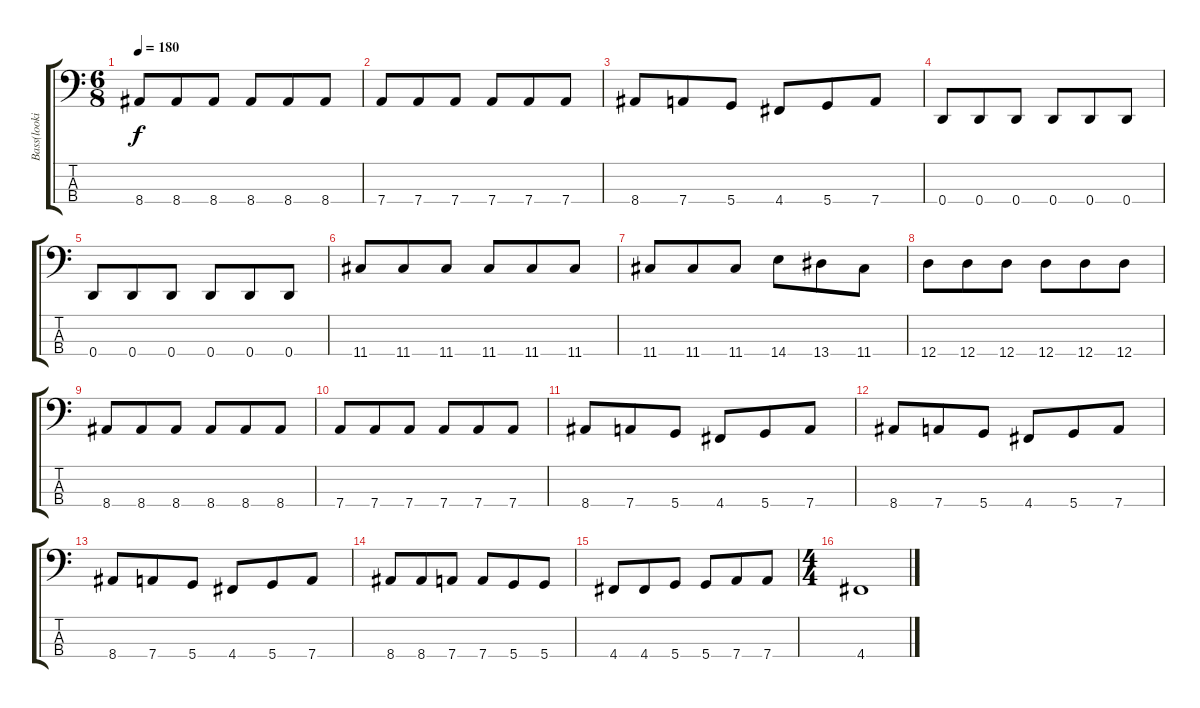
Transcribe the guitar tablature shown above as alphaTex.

\track ("Bass(looking)" "Bass(looki") {instrument electricbasspick}
\staff {score tabs}
\tuning (G2 D2 A1 D1) {hide}
\ts (6 8)
\tempo 180
\clef f4
\ks c
8.4.8{dy f} 8.4.8 8.4.8 8.4.8 8.4.8 8.4.8 |
7.4.8 7.4.8 7.4.8 7.4.8 7.4.8 7.4.8 |
8.4.8 7.4.8 5.4.8 4.4.8 5.4.8 7.4.8 |
0.4.8 0.4.8 0.4.8 0.4.8 0.4.8 0.4.8 |
0.4.8 0.4.8 0.4.8 0.4.8 0.4.8 0.4.8 |
11.4.8 11.4.8 11.4.8 11.4.8 11.4.8 11.4.8 |
11.4.8 11.4.8 11.4.8 14.4.8 13.4.8 11.4.8 |
12.4.8 12.4.8 12.4.8 12.4.8 12.4.8 12.4.8 |
8.4.8 8.4.8 8.4.8 8.4.8 8.4.8 8.4.8 |
7.4.8 7.4.8 7.4.8 7.4.8 7.4.8 7.4.8 |
8.4.8 7.4.8 5.4.8 4.4.8 5.4.8 7.4.8 |
8.4.8 7.4.8 5.4.8 4.4.8 5.4.8 7.4.8 |
8.4.8 7.4.8 5.4.8 4.4.8 5.4.8 7.4.8 |
8.4.8 8.4.8 7.4.8 7.4.8 5.4.8 5.4.8 |
4.4.8 4.4.8 5.4.8 5.4.8 7.4.8 7.4.8 |
\ts (4 4)
4.4.1
